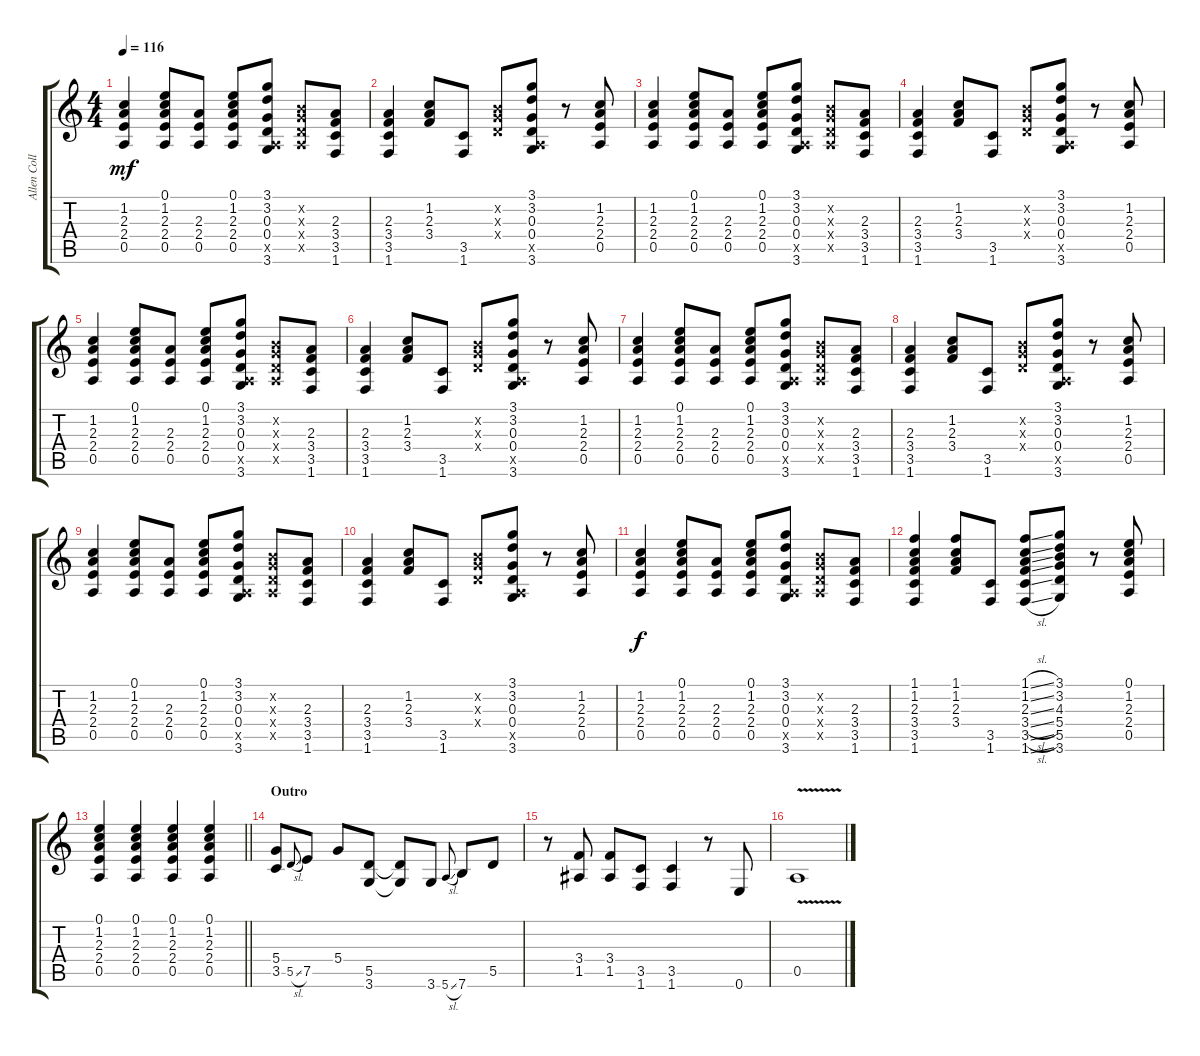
\track ("Allen Collins - Rhythm Guitar" "Allen Coll") {instrument overdrivenguitar}
\staff {score tabs}
\tuning (E4 B3 G3 D3 A2 E2) {hide}
\ts (4 4)
\tempo 116
\clef g2
\ks c
(1.2 2.3 2.4 0.5).4{dy mf} (0.1 1.2 2.3 2.4 0.5).8 (2.3 2.4 0.5).8 (0.1 1.2 2.3 2.4 0.5).8 (3.1 3.2 0.3 0.4 0.5{x} 3.6).8 (0.2{x} 0.3{x} 0.4{x} 0.5{x}).8 (2.3 3.4 3.5 1.6).8 |
(2.3 3.4 3.5 1.6).4 (1.2 2.3 3.4).8 (3.5 1.6).8 (0.2{x} 0.3{x} 0.4{x}).8 (3.1 3.2 0.3 0.4 0.5{x} 3.6).8 r.8 (1.2 2.3 2.4 0.5).8 |
(1.2 2.3 2.4 0.5).4 (0.1 1.2 2.3 2.4 0.5).8 (2.3 2.4 0.5).8 (0.1 1.2 2.3 2.4 0.5).8 (3.1 3.2 0.3 0.4 0.5{x} 3.6).8 (0.2{x} 0.3{x} 0.4{x} 0.5{x}).8 (2.3 3.4 3.5 1.6).8 |
(2.3 3.4 3.5 1.6).4 (1.2 2.3 3.4).8 (3.5 1.6).8 (0.2{x} 0.3{x} 0.4{x}).8 (3.1 3.2 0.3 0.4 0.5{x} 3.6).8 r.8 (1.2 2.3 2.4 0.5).8 |
(1.2 2.3 2.4 0.5).4 (0.1 1.2 2.3 2.4 0.5).8 (2.3 2.4 0.5).8 (0.1 1.2 2.3 2.4 0.5).8 (3.1 3.2 0.3 0.4 0.5{x} 3.6).8 (0.2{x} 0.3{x} 0.4{x} 0.5{x}).8 (2.3 3.4 3.5 1.6).8 |
(2.3 3.4 3.5 1.6).4 (1.2 2.3 3.4).8 (3.5 1.6).8 (0.2{x} 0.3{x} 0.4{x}).8 (3.1 3.2 0.3 0.4 0.5{x} 3.6).8 r.8 (1.2 2.3 2.4 0.5).8 |
(1.2 2.3 2.4 0.5).4 (0.1 1.2 2.3 2.4 0.5).8 (2.3 2.4 0.5).8 (0.1 1.2 2.3 2.4 0.5).8 (3.1 3.2 0.3 0.4 0.5{x} 3.6).8 (0.2{x} 0.3{x} 0.4{x} 0.5{x}).8 (2.3 3.4 3.5 1.6).8 |
(2.3 3.4 3.5 1.6).4 (1.2 2.3 3.4).8 (3.5 1.6).8 (0.2{x} 0.3{x} 0.4{x}).8 (3.1 3.2 0.3 0.4 0.5{x} 3.6).8 r.8 (1.2 2.3 2.4 0.5).8 |
(1.2 2.3 2.4 0.5).4 (0.1 1.2 2.3 2.4 0.5).8 (2.3 2.4 0.5).8 (0.1 1.2 2.3 2.4 0.5).8 (3.1 3.2 0.3 0.4 0.5{x} 3.6).8 (0.2{x} 0.3{x} 0.4{x} 0.5{x}).8 (2.3 3.4 3.5 1.6).8 |
(2.3 3.4 3.5 1.6).4 (1.2 2.3 3.4).8 (3.5 1.6).8 (0.2{x} 0.3{x} 0.4{x}).8 (3.1 3.2 0.3 0.4 0.5{x} 3.6).8 r.8 (1.2 2.3 2.4 0.5).8 |
(1.2 2.3 2.4 0.5).4{dy f} (0.1 1.2 2.3 2.4 0.5).8 (2.3 2.4 0.5).8 (0.1 1.2 2.3 2.4 0.5).8 (3.1 3.2 0.3 0.4 0.5{x} 3.6).8 (0.2{x} 0.3{x} 0.4{x} 0.5{x}).8 (2.3 3.4 3.5 1.6).8 |
(1.1 1.2 2.3 3.4 3.5 1.6).4 (1.1 1.2 2.3 3.4).8 (3.5 1.6).8 (1.1{sl} 1.2{sl} 2.3{sl} 3.4{sl} 3.5{sl} 1.6{sl}).8 (3.1 3.2 4.3 5.4 5.5 3.6).8 r.8 (0.1 1.2 2.3 2.4 0.5).8 |
\barLineRight lightlight
(0.1 1.2 2.3 2.4 0.5).4 (0.1 1.2 2.3 2.4 0.5).4 (0.1 1.2 2.3 2.4 0.5).4 (0.1 1.2 2.3 2.4 0.5).4 |
\section ("" "Outro")
(5.4 3.5).8 5.5{sl}.8{gr onbeat} 7.5.8 5.4.8 (5.5 3.6).8 (5.5{t} 3.6{t}).8 3.6.8 5.6{sl}.8{gr onbeat} 7.6.8 5.5.8 |
r.8 (3.4 1.5).8 (3.4 1.5).8 (3.5 1.6).8 (3.5 1.6).4 r.8 0.6.8 |
0.5{v}.1
